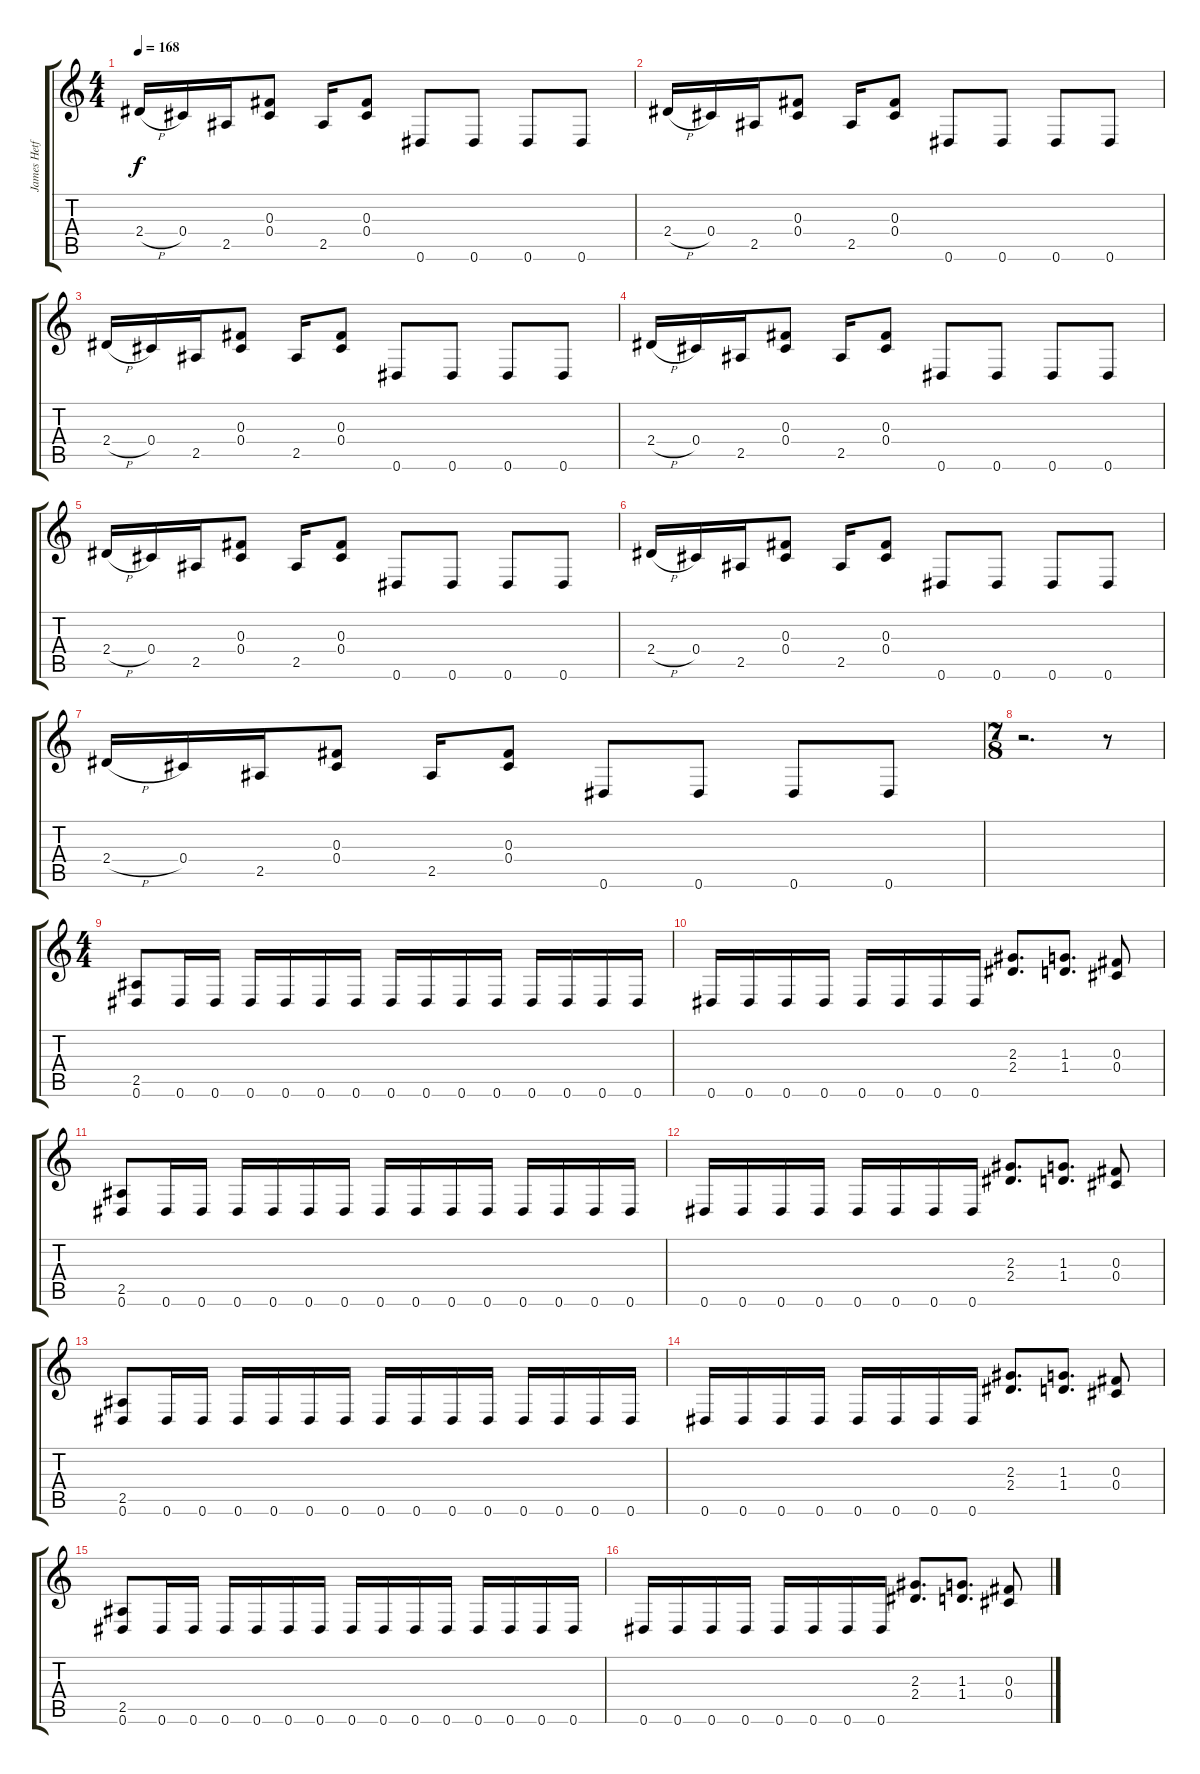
\track ("James Hetfield (Distortion Guitar)" "James Hetf") {instrument distortionguitar}
\staff {score tabs}
\tuning (Eb4 Bb3 Gb3 Db3 Ab2 Eb2) {hide}
\ts (4 4)
\tempo 168
\clef g2
\ks c
2.4{h}.16{dy f} 0.4.16 2.5.16 (0.3 0.4).8 2.5.16 (0.3 0.4).8 0.6.8 0.6.8 0.6.8 0.6.8 |
2.4{h}.16 0.4.16 2.5.16 (0.3 0.4).8 2.5.16 (0.3 0.4).8 0.6.8 0.6.8 0.6.8 0.6.8 |
2.4{h}.16 0.4.16 2.5.16 (0.3 0.4).8 2.5.16 (0.3 0.4).8 0.6.8 0.6.8 0.6.8 0.6.8 |
2.4{h}.16 0.4.16 2.5.16 (0.3 0.4).8 2.5.16 (0.3 0.4).8 0.6.8 0.6.8 0.6.8 0.6.8 |
2.4{h}.16 0.4.16 2.5.16 (0.3 0.4).8 2.5.16 (0.3 0.4).8 0.6.8 0.6.8 0.6.8 0.6.8 |
2.4{h}.16 0.4.16 2.5.16 (0.3 0.4).8 2.5.16 (0.3 0.4).8 0.6.8 0.6.8 0.6.8 0.6.8 |
2.4{h}.16 0.4.16 2.5.16 (0.3 0.4).8 2.5.16 (0.3 0.4).8 0.6.8 0.6.8 0.6.8 0.6.8 |
\ts (7 8)
r.2{d} r.8 |
\ts (4 4)
(2.5 0.6).8 0.6.16 0.6.16 0.6.16 0.6.16 0.6.16 0.6.16 0.6.16 0.6.16 0.6.16 0.6.16 0.6.16 0.6.16 0.6.16 0.6.16 |
0.6.16 0.6.16 0.6.16 0.6.16 0.6.16 0.6.16 0.6.16 0.6.16 (2.3 2.4).8{d} (1.3 1.4).8{d} (0.3 0.4).8 |
(2.5 0.6).8 0.6.16 0.6.16 0.6.16 0.6.16 0.6.16 0.6.16 0.6.16 0.6.16 0.6.16 0.6.16 0.6.16 0.6.16 0.6.16 0.6.16 |
0.6.16 0.6.16 0.6.16 0.6.16 0.6.16 0.6.16 0.6.16 0.6.16 (2.3 2.4).8{d} (1.3 1.4).8{d} (0.3 0.4).8 |
(2.5 0.6).8 0.6.16 0.6.16 0.6.16 0.6.16 0.6.16 0.6.16 0.6.16 0.6.16 0.6.16 0.6.16 0.6.16 0.6.16 0.6.16 0.6.16 |
0.6.16 0.6.16 0.6.16 0.6.16 0.6.16 0.6.16 0.6.16 0.6.16 (2.3 2.4).8{d} (1.3 1.4).8{d} (0.3 0.4).8 |
(2.5 0.6).8 0.6.16 0.6.16 0.6.16 0.6.16 0.6.16 0.6.16 0.6.16 0.6.16 0.6.16 0.6.16 0.6.16 0.6.16 0.6.16 0.6.16 |
0.6.16 0.6.16 0.6.16 0.6.16 0.6.16 0.6.16 0.6.16 0.6.16 (2.3 2.4).8{d} (1.3 1.4).8{d} (0.3 0.4).8
